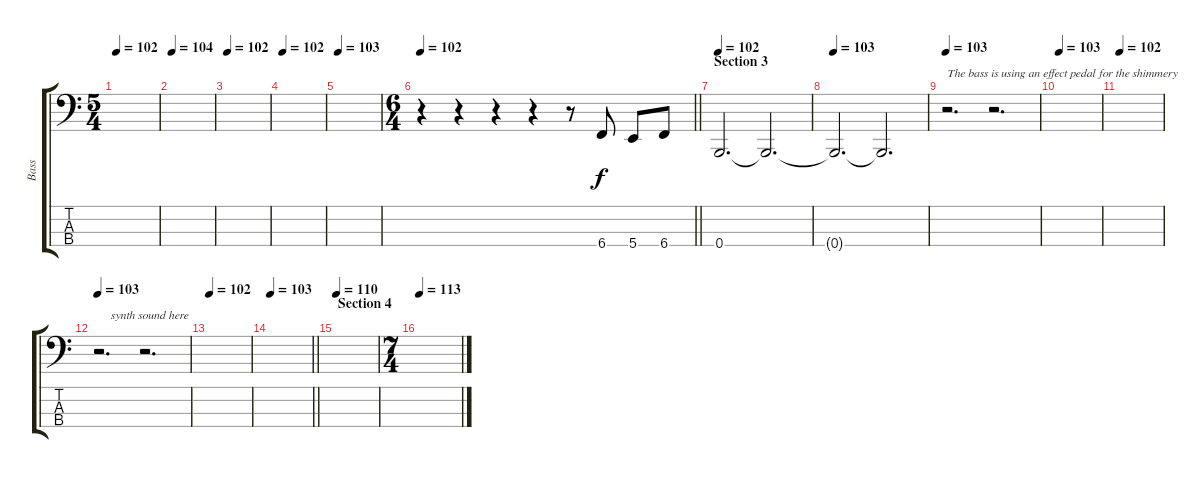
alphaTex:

\track ("Bass" "Bass") {instrument electricbassfinger}
\staff {score tabs}
\tuning (E2 B1 Gb1 B0) {hide}
\ts (5 4)
\tempo 102
\clef f4
\ks c
|
\tempo 104
|
\tempo 102
|
\tempo 102
|
\tempo 103
|
\ts (6 4)
\tempo 102
\barLineRight lightlight
r.4 r.4 r.4 r.4 r.8 6.4.8 5.4.8 6.4.8 |
\section ("" "Section 3")
\tempo 102
0.4.2{d} 0.4{t}.2{d} |
\tempo 103
0.4{t}.2{d} 0.4{t}.2{d} |
\tempo 103
r.2{d txt "The bass is using an effect pedal for the shimmery"} r.2{d} |
\tempo 103
|
\tempo 102
|
\tempo 103
r.2{d txt "    synth sound here"} r.2{d} |
\tempo 102
|
\tempo 103
\barLineRight lightlight
|
\section ("" "Section 4")
\tempo 110
|
\ts (7 4)
\tempo 113
